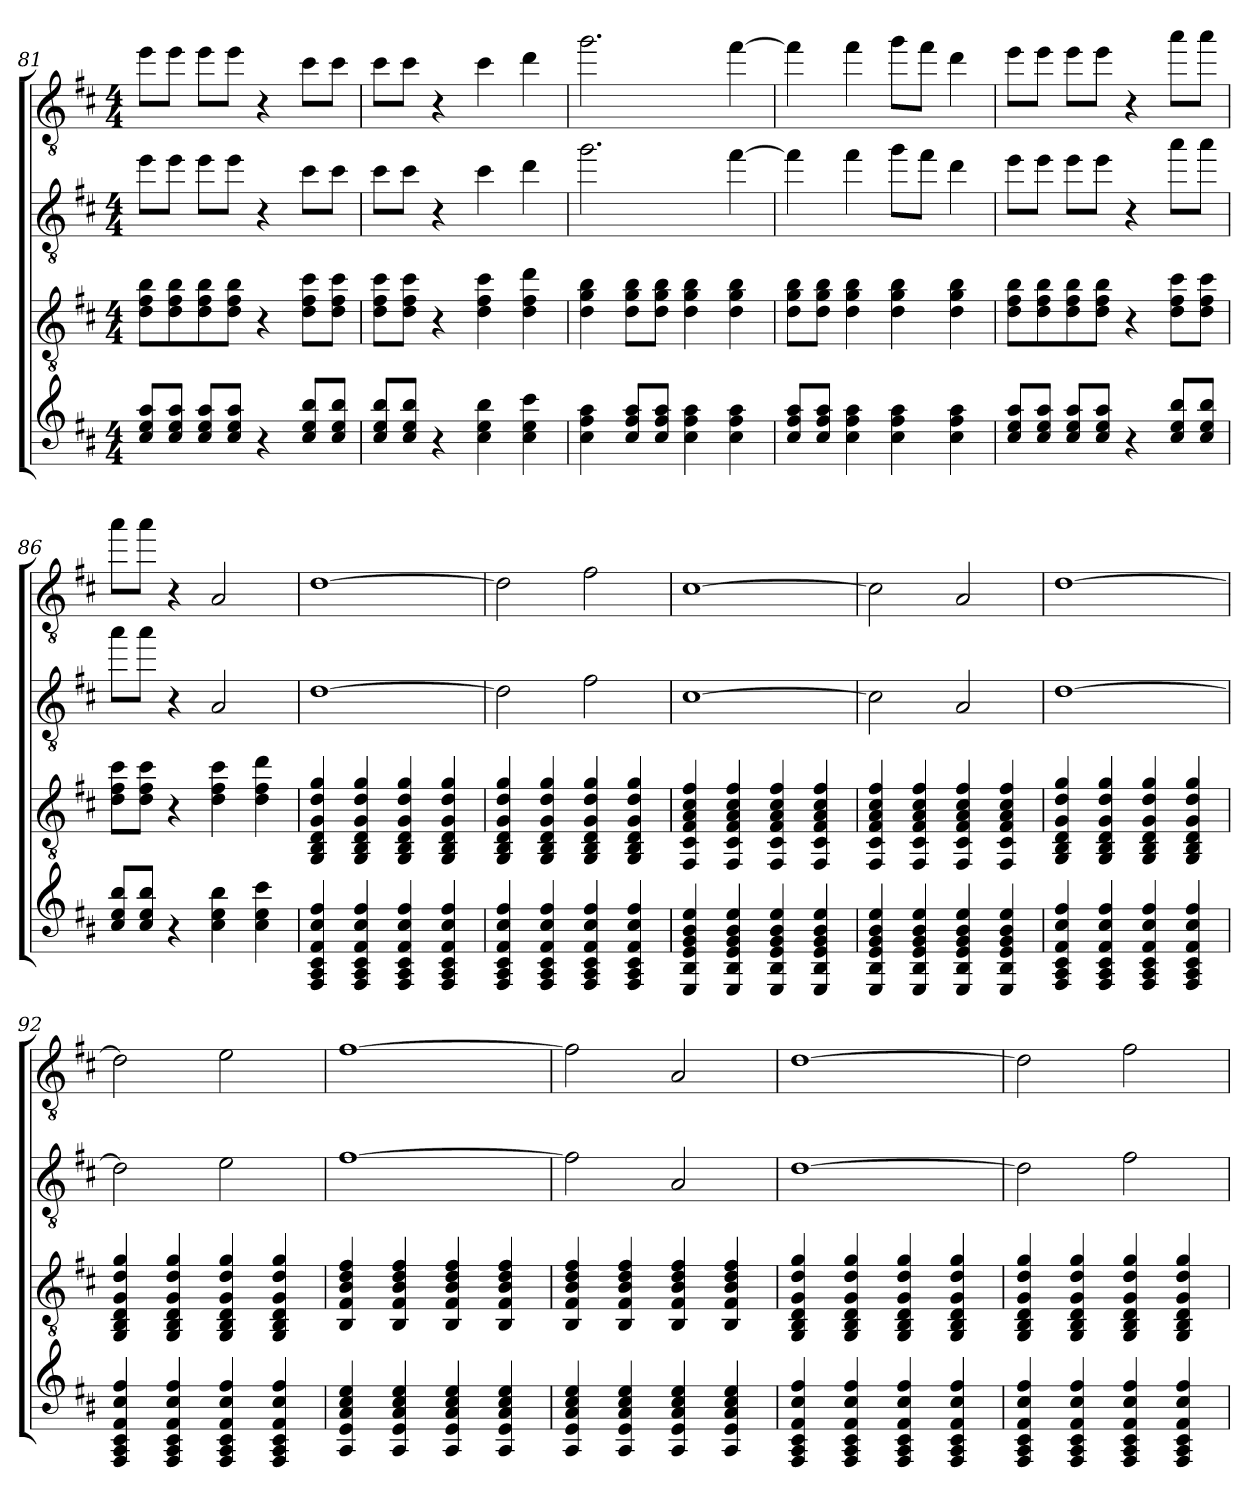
**kern	**kern	**kern	**kern
*part4	*part3	*part2	*part1
*staff4	*staff3	*staff2	*staff1
!!LO:LB:g=z
*clefG5	*clefGv2	*clefGv2	*clefGv2
*k[f#c#]	*k[f#c#]	*k[f#c#]	*k[f#c#]
*M4/4	*M4/4	*M4/4	*M4/4
=81	=81	=81	=81
8d/ 8f#/ 8b/L	8d 8f# 8bL	8ee\L	8ee\L
8d/ 8f#/ 8b/J	8d 8f# 8b	8ee\J	8ee\J
8d/ 8f#/ 8b/L	8d 8f# 8b	8ee\L	8ee\L
8d/ 8f#/ 8b/J	8d 8f# 8bJ	8ee\J	8ee\J
4r	4r	4r	4r
8d/ 8f#/ 8cc#/L	8d 8f# 8cc#L	8cc#\L	8cc#\L
8d/ 8f#/ 8cc#/J	8d 8f# 8cc#J	8cc#\J	8cc#\J
=82	=82	=82	=82
8d/ 8f#/ 8cc#/L	8d 8f# 8cc#L	8cc#\L	8cc#\L
8d/ 8f#/ 8cc#/J	8d 8f# 8cc#J	8cc#\J	8cc#\J
4r	4r	4r	4r
4d 4f# 4cc#	4d 4f# 4cc#	4cc#	4cc#
4d 4f# 4dd	4d 4f# 4dd	4dd	4dd
=83	=83	=83	=83
4d 4g 4b	4d 4g 4b	2.gg	2.gg
8d/ 8g/ 8b/L	8d 8g 8bL	.	.
8d/ 8g/ 8b/J	8d 8g 8bJ	.	.
4d 4g 4b	4d 4g 4b	.	.
4d 4g 4b	4d 4g 4b	[4ff#	[4ff#
=84	=84	=84	=84
8d/ 8g/ 8b/L	8d 8g 8bL	4ff#]	4ff#]
8d/ 8g/ 8b/J	8d 8g 8bJ	.	.
4d 4g 4b	4d 4g 4b	4ff#	4ff#
4d 4g 4b	4d 4g 4b	8gg\L	8gg\L
.	.	8ff#\J	8ff#\J
4d 4g 4b	4d 4g 4b	4dd	4dd
!!LO:LB:g=z
=85	=85	=85	=85
8d/ 8f#/ 8b/L	8d 8f# 8bL	8ee\L	8ee\L
8d/ 8f#/ 8b/J	8d 8f# 8b	8ee\J	8ee\J
8d/ 8f#/ 8b/L	8d 8f# 8b	8ee\L	8ee\L
8d/ 8f#/ 8b/J	8d 8f# 8bJ	8ee\J	8ee\J
4r	4r	4r	4r
8d/ 8f#/ 8cc#/L	8d 8f# 8cc#L	8aa\L	8aa\L
8d/ 8f#/ 8cc#/J	8d 8f# 8cc#J	8aa\J	8aa\J
=86	=86	=86	=86
8d/ 8f#/ 8cc#/L	8d 8f# 8cc#L	8aa\L	8aa\L
8d/ 8f#/ 8cc#/J	8d 8f# 8cc#J	8aa\J	8aa\J
4r	4r	4r	4r
4d 4f# 4cc#	4d 4f# 4cc#	2A	2A
4d 4f# 4dd	4d 4f# 4dd	.	.
!!LO:LB:g=z
=87	=87	=87	=87
4GG 4BB 4D 4G 4d 4g	4GG 4BB 4D 4G 4d 4g	[1d	[1d
4GG 4BB 4D 4G 4d 4g	4GG 4BB 4D 4G 4d 4g	.	.
4GG 4BB 4D 4G 4d 4g	4GG 4BB 4D 4G 4d 4g	.	.
4GG 4BB 4D 4G 4d 4g	4GG 4BB 4D 4G 4d 4g	.	.
=88	=88	=88	=88
4GG 4BB 4D 4G 4d 4g	4GG 4BB 4D 4G 4d 4g	2d]	2d]
4GG 4BB 4D 4G 4d 4g	4GG 4BB 4D 4G 4d 4g	.	.
4GG 4BB 4D 4G 4d 4g	4GG 4BB 4D 4G 4d 4g	2f#	2f#
4GG 4BB 4D 4G 4d 4g	4GG 4BB 4D 4G 4d 4g	.	.
=89	=89	=89	=89
4FF# 4C# 4F# 4A 4c# 4f#	4FF# 4C# 4F# 4A 4c# 4f#	[1c#	[1c#
4FF# 4C# 4F# 4A 4c# 4f#	4FF# 4C# 4F# 4A 4c# 4f#	.	.
4FF# 4C# 4F# 4A 4c# 4f#	4FF# 4C# 4F# 4A 4c# 4f#	.	.
4FF# 4C# 4F# 4A 4c# 4f#	4FF# 4C# 4F# 4A 4c# 4f#	.	.
=90	=90	=90	=90
4FF# 4C# 4F# 4A 4c# 4f#	4FF# 4C# 4F# 4A 4c# 4f#	2c#]	2c#]
4FF# 4C# 4F# 4A 4c# 4f#	4FF# 4C# 4F# 4A 4c# 4f#	.	.
4FF# 4C# 4F# 4A 4c# 4f#	4FF# 4C# 4F# 4A 4c# 4f#	2A	2A
4FF# 4C# 4F# 4A 4c# 4f#	4FF# 4C# 4F# 4A 4c# 4f#	.	.
!!LO:PB:g=z
=91	=91	=91	=91
4GG 4BB 4D 4G 4d 4g	4GG 4BB 4D 4G 4d 4g	[1d	[1d
4GG 4BB 4D 4G 4d 4g	4GG 4BB 4D 4G 4d 4g	.	.
4GG 4BB 4D 4G 4d 4g	4GG 4BB 4D 4G 4d 4g	.	.
4GG 4BB 4D 4G 4d 4g	4GG 4BB 4D 4G 4d 4g	.	.
=92	=92	=92	=92
4GG 4BB 4D 4G 4d 4g	4GG 4BB 4D 4G 4d 4g	2d]	2d]
4GG 4BB 4D 4G 4d 4g	4GG 4BB 4D 4G 4d 4g	.	.
4GG 4BB 4D 4G 4d 4g	4GG 4BB 4D 4G 4d 4g	2e	2e
4GG 4BB 4D 4G 4d 4g	4GG 4BB 4D 4G 4d 4g	.	.
=93	=93	=93	=93
4BB 4F# 4B 4d 4f#	4BB 4F# 4B 4d 4f#	[1f#	[1f#
4BB 4F# 4B 4d 4f#	4BB 4F# 4B 4d 4f#	.	.
4BB 4F# 4B 4d 4f#	4BB 4F# 4B 4d 4f#	.	.
4BB 4F# 4B 4d 4f#	4BB 4F# 4B 4d 4f#	.	.
=94	=94	=94	=94
4BB 4F# 4B 4d 4f#	4BB 4F# 4B 4d 4f#	2f#]	2f#]
4BB 4F# 4B 4d 4f#	4BB 4F# 4B 4d 4f#	.	.
4BB 4F# 4B 4d 4f#	4BB 4F# 4B 4d 4f#	2A	2A
4BB 4F# 4B 4d 4f#	4BB 4F# 4B 4d 4f#	.	.
!!LO:LB:g=z
=95	=95	=95	=95
4GG 4BB 4D 4G 4d 4g	4GG 4BB 4D 4G 4d 4g	[1d	[1d
4GG 4BB 4D 4G 4d 4g	4GG 4BB 4D 4G 4d 4g	.	.
4GG 4BB 4D 4G 4d 4g	4GG 4BB 4D 4G 4d 4g	.	.
4GG 4BB 4D 4G 4d 4g	4GG 4BB 4D 4G 4d 4g	.	.
=96	=96	=96	=96
4GG 4BB 4D 4G 4d 4g	4GG 4BB 4D 4G 4d 4g	2d]	2d]
4GG 4BB 4D 4G 4d 4g	4GG 4BB 4D 4G 4d 4g	.	.
4GG 4BB 4D 4G 4d 4g	4GG 4BB 4D 4G 4d 4g	2f#	2f#
4GG 4BB 4D 4G 4d 4g	4GG 4BB 4D 4G 4d 4g	.	.
=	=	=	=
*-	*-	*-	*-
